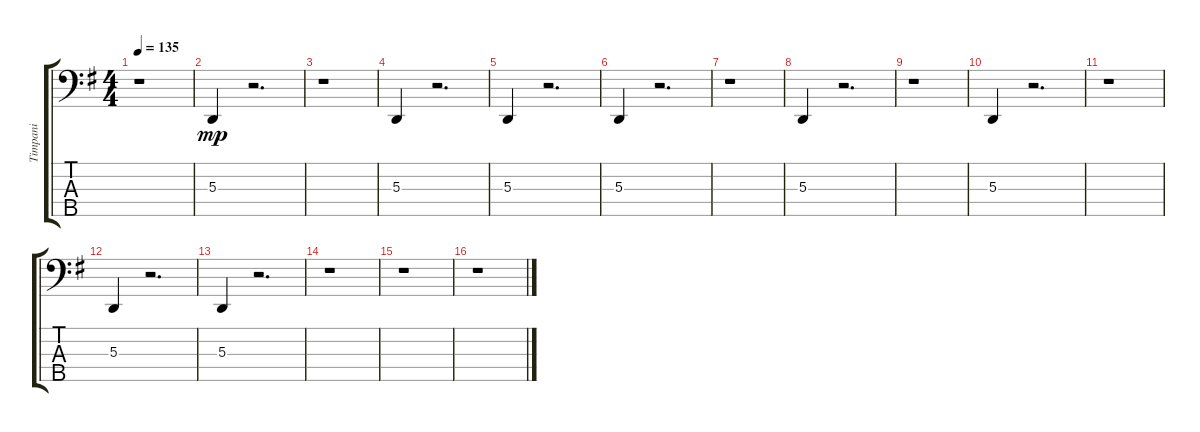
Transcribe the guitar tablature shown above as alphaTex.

\track ("Timpani" "Timpani") {instrument timpani}
\staff {score tabs}
\tuning (G2 D2 A1 E1 B0) {hide}
\ts (4 4)
\tempo 135
\clef f4
\ks eminor
r.1{dy mp} |
5.3.4 r.2{d} |
r.1 |
5.3.4 r.2{d} |
5.3.4 r.2{d} |
5.3.4 r.2{d} |
r.1 |
5.3.4 r.2{d} |
r.1 |
5.3.4 r.2{d} |
r.1 |
5.3.4 r.2{d} |
5.3.4 r.2{d} |
r.1 |
r.1 |
r.1
